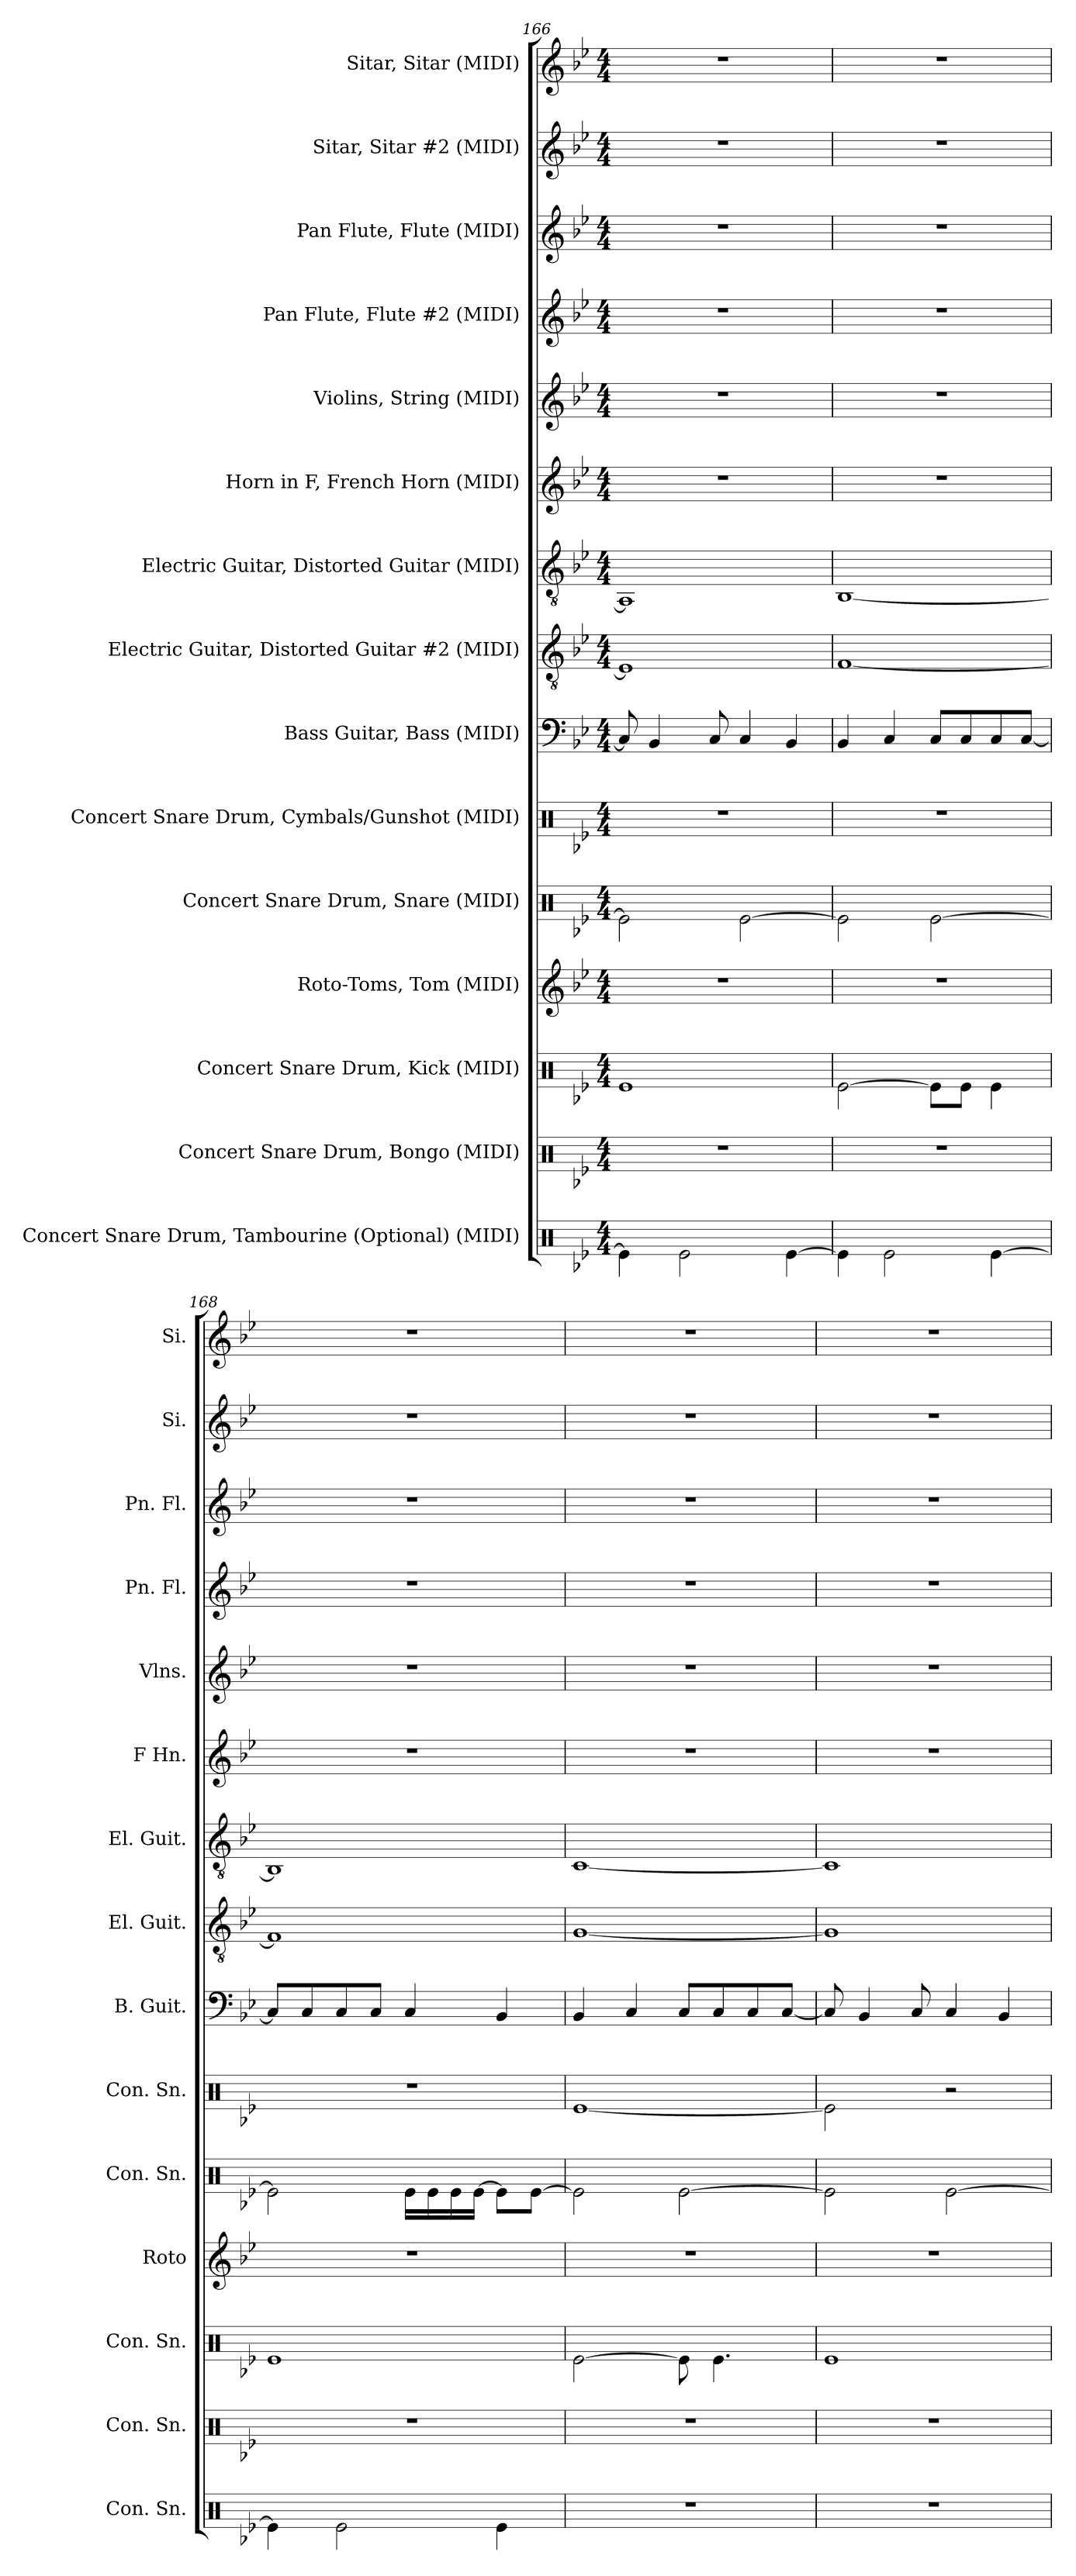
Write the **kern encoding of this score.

**kern	**kern	**kern	**kern	**kern	**kern	**kern	**kern	**kern	**kern	**kern	**kern	**kern	**kern	**kern
*part15	*part14	*part13	*part12	*part11	*part10	*part9	*part8	*part7	*part6	*part5	*part4	*part3	*part2	*part1
*staff15	*staff14	*staff13	*staff12	*staff11	*staff10	*staff9	*staff8	*staff7	*staff6	*staff5	*staff4	*staff3	*staff2	*staff1
*I"Concert Snare Drum, Tambourine (Optional) (MIDI)	*I"Concert Snare Drum, Bongo (MIDI)	*I"Concert Snare Drum, Kick (MIDI)	*I"Roto-Toms, Tom (MIDI)	*I"Concert Snare Drum, Snare (MIDI)	*I"Concert Snare Drum, Cymbals/Gunshot (MIDI)	*I"Bass Guitar, Bass (MIDI)	*I"Electric Guitar, Distorted Guitar #2 (MIDI)	*I"Electric Guitar, Distorted Guitar (MIDI)	*I"Horn in F, French Horn (MIDI)	*I"Violins, String (MIDI)	*I"Pan Flute, Flute #2 (MIDI)	*I"Pan Flute, Flute (MIDI)	*I"Sitar, Sitar #2 (MIDI)	*I"Sitar, Sitar (MIDI)
*I'Con. Sn.	*I'Con. Sn.	*I'Con. Sn.	*I'Roto	*I'Con. Sn.	*I'Con. Sn.	*I'B. Guit.	*I'El. Guit.	*I'El. Guit.	*I'F Hn.	*I'Vlns.	*I'Pn. Fl.	*I'Pn. Fl.	*I'Si.	*I'Si.
*clefX	*clefX	*clefX	*clefG2	*clefX	*clefX	*clefF4	*clefGv2	*clefGv2	*clefG2	*clefG2	*clefG2	*clefG2	*clefG2	*clefG2
*	*	*	*	*	*	*ITrd7c12	*	*	*ITrd4c7	*	*	*	*	*
*k[b-e-]	*k[b-e-]	*k[b-e-]	*k[b-e-]	*k[b-e-]	*k[b-e-]	*k[b-e-]	*k[b-e-]	*k[b-e-]	*k[b-e-a-]	*k[b-e-]	*k[b-e-]	*k[b-e-]	*k[b-e-]	*k[b-e-]
*M4/4	*M4/4	*M4/4	*M4/4	*M4/4	*M4/4	*M4/4	*M4/4	*M4/4	*M4/4	*M4/4	*M4/4	*M4/4	*M4/4	*M4/4
=166	=166	=166	=166	=166	=166	=166	=166	=166	=166	=166	=166	=166	=166	=166
4Re\]	1r	1Re	1r	2Re\]	1r	8CC/]	1E-]	1AA-]	1r	1r	1r	1r	1r	1r
.	.	.	.	.	.	4BBB-/	.	.	.	.	.	.	.	.
2Re\	.	.	.	.	.	.	.	.	.	.	.	.	.	.
.	.	.	.	.	.	8CC/	.	.	.	.	.	.	.	.
.	.	.	.	[2Re\	.	4CC/	.	.	.	.	.	.	.	.
[4Re\	.	.	.	.	.	4BBB-/	.	.	.	.	.	.	.	.
=167	=167	=167	=167	=167	=167	=167	=167	=167	=167	=167	=167	=167	=167	=167
4Re\]	1r	[2Re\	1r	2Re\]	1r	4BBB-/	[1F	[1BB-	1r	1r	1r	1r	1r	1r
2Re\	.	.	.	.	.	4CC/	.	.	.	.	.	.	.	.
.	.	8Re\L]	.	[2Re\	.	8CC/L	.	.	.	.	.	.	.	.
.	.	8Re\J	.	.	.	8CC/	.	.	.	.	.	.	.	.
[4Re\	.	4Re\	.	.	.	8CC/	.	.	.	.	.	.	.	.
.	.	.	.	.	.	[8CC/J	.	.	.	.	.	.	.	.
=168	=168	=168	=168	=168	=168	=168	=168	=168	=168	=168	=168	=168	=168	=168
4Re\]	1r	1Re	1r	2Re\]	1r	8CC/L]	1F]	1BB-]	1r	1r	1r	1r	1r	1r
.	.	.	.	.	.	8CC/	.	.	.	.	.	.	.	.
2Re\	.	.	.	.	.	8CC/	.	.	.	.	.	.	.	.
.	.	.	.	.	.	8CC/J	.	.	.	.	.	.	.	.
.	.	.	.	16Re\LL	.	4CC/	.	.	.	.	.	.	.	.
.	.	.	.	16Re\	.	.	.	.	.	.	.	.	.	.
.	.	.	.	16Re\	.	.	.	.	.	.	.	.	.	.
.	.	.	.	[16Re\JJ	.	.	.	.	.	.	.	.	.	.
4Re\	.	.	.	8Re\L]	.	4BBB-/	.	.	.	.	.	.	.	.
.	.	.	.	[8Re\J	.	.	.	.	.	.	.	.	.	.
!!LO:PB:g=z
=169	=169	=169	=169	=169	=169	=169	=169	=169	=169	=169	=169	=169	=169	=169
1r	1r	[2Re\	1r	2Re\]	[1Re	4BBB-/	[1G	[1C	1r	1r	1r	1r	1r	1r
.	.	.	.	.	.	4CC/	.	.	.	.	.	.	.	.
.	.	8Re\]	.	[2Re\	.	8CC/L	.	.	.	.	.	.	.	.
.	.	4.Re\	.	.	.	8CC/	.	.	.	.	.	.	.	.
.	.	.	.	.	.	8CC/	.	.	.	.	.	.	.	.
.	.	.	.	.	.	[8CC/J	.	.	.	.	.	.	.	.
=170	=170	=170	=170	=170	=170	=170	=170	=170	=170	=170	=170	=170	=170	=170
1r	1r	1Re	1r	2Re\]	2Re\]	8CC/]	1G]	1C]	1r	1r	1r	1r	1r	1r
.	.	.	.	.	.	4BBB-/	.	.	.	.	.	.	.	.
.	.	.	.	.	.	8CC/	.	.	.	.	.	.	.	.
.	.	.	.	[2Re\	2r	4CC/	.	.	.	.	.	.	.	.
.	.	.	.	.	.	4BBB-/	.	.	.	.	.	.	.	.
=	=	=	=	=	=	=	=	=	=	=	=	=	=	=
*-	*-	*-	*-	*-	*-	*-	*-	*-	*-	*-	*-	*-	*-	*-
